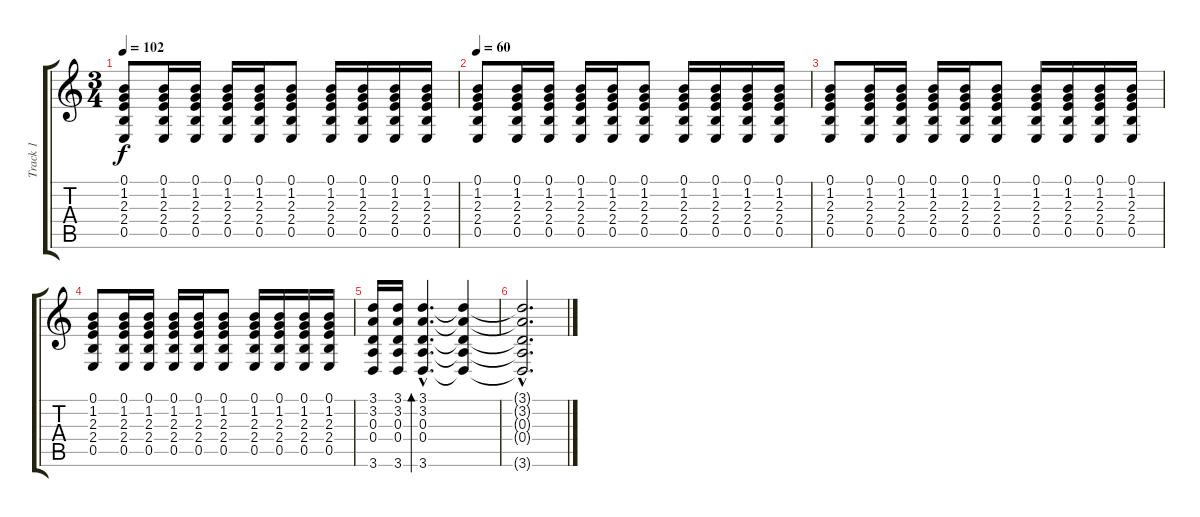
\track ("Track 1" "Track 1") {instrument acousticguitarnylon}
\staff {score tabs}
\tuning (B3 Gb3 D3 A2 E2 B1) {hide}
\ts (3 4)
\tempo 102
\clef g2
\ks c
(0.1 1.2 2.3 2.4 0.5).8{dy f} (0.1 1.2 2.3 2.4 0.5).16 (0.1 1.2 2.3 2.4 0.5).16 (0.1 1.2 2.3 2.4 0.5).16 (0.1 1.2 2.3 2.4 0.5).16 (0.1 1.2 2.3 2.4 0.5).8 (0.1 1.2 2.3 2.4 0.5).16 (0.1 1.2 2.3 2.4 0.5).16 (0.1 1.2 2.3 2.4 0.5).16 (0.1 1.2 2.3 2.4 0.5).16 |
\tempo 60
(0.1 1.2 2.3 2.4 0.5).8 (0.1 1.2 2.3 2.4 0.5).16 (0.1 1.2 2.3 2.4 0.5).16 (0.1 1.2 2.3 2.4 0.5).16 (0.1 1.2 2.3 2.4 0.5).16 (0.1 1.2 2.3 2.4 0.5).8 (0.1 1.2 2.3 2.4 0.5).16 (0.1 1.2 2.3 2.4 0.5).16 (0.1 1.2 2.3 2.4 0.5).16 (0.1 1.2 2.3 2.4 0.5).16 |
(0.1 1.2 2.3 2.4 0.5).8 (0.1 1.2 2.3 2.4 0.5).16 (0.1 1.2 2.3 2.4 0.5).16 (0.1 1.2 2.3 2.4 0.5).16 (0.1 1.2 2.3 2.4 0.5).16 (0.1 1.2 2.3 2.4 0.5).8 (0.1 1.2 2.3 2.4 0.5).16 (0.1 1.2 2.3 2.4 0.5).16 (0.1 1.2 2.3 2.4 0.5).16 (0.1 1.2 2.3 2.4 0.5).16 |
(0.1 1.2 2.3 2.4 0.5).8 (0.1 1.2 2.3 2.4 0.5).16 (0.1 1.2 2.3 2.4 0.5).16 (0.1 1.2 2.3 2.4 0.5).16 (0.1 1.2 2.3 2.4 0.5).16 (0.1 1.2 2.3 2.4 0.5).8 (0.1 1.2 2.3 2.4 0.5).16 (0.1 1.2 2.3 2.4 0.5).16 (0.1 1.2 2.3 2.4 0.5).16 (0.1 1.2 2.3 2.4 0.5).16 |
(3.1 3.2 0.3 0.4 3.6).16 (3.1 3.2 0.3 0.4 3.6).16 (3.1{hac} 3.2{hac} 0.3{hac} 0.4{hac} 3.6{hac}).4{d bd 240} (3.1{t} 3.2{t} 0.3{t} 0.4{t} 3.6{t}).4 |
(3.1{hac t} 3.2{hac t} 0.3{hac t} 0.4{hac t} 3.6{hac t}).2{d}
